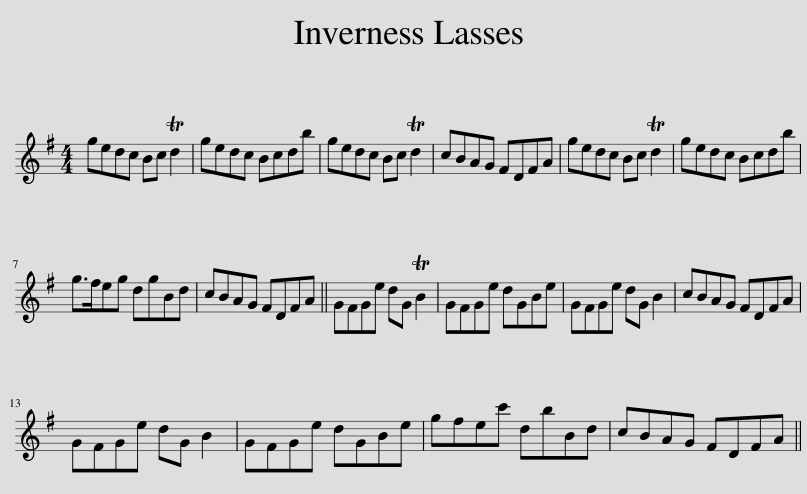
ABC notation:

X:1
L:1/8
M:4/4
I:linebreak $
K:G
V:1 treble
V:1
 gedc Bc Td2 | gedc Bcdb | gedc Bc Td2 | cBAG FDFA | gedc Bc Td2 | %5
 gedc Bcdb |$ g>feg dgBd | cBAG FDFA || GFGe dG TB2 | GFGe dGBe | %10
 GFGe dG B2 | cBAG FDFA |$ GFGe dG B2 | GFGe dGBe | gfec' dbBd | %15
 cBAG FDFA || %16
